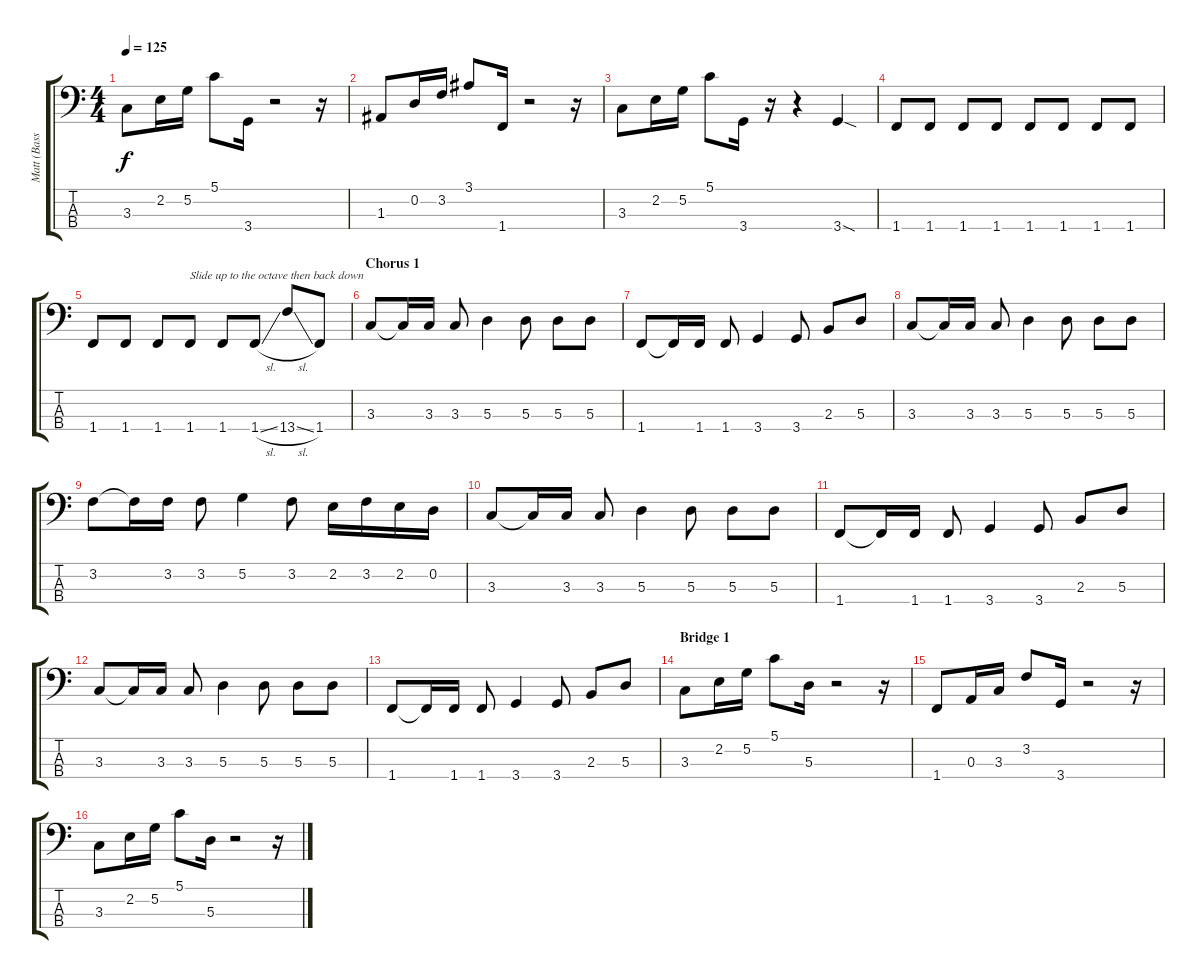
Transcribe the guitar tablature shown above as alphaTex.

\track ("Matt (Bass)" "Matt (Bass") {instrument electricbasspick}
\staff {score tabs}
\tuning (G2 D2 A1 E1) {hide}
\ts (4 4)
\tempo 125
\clef f4
\ks c
3.3.8{dy f} 2.2.16 5.2.16 5.1.8 3.4.16 r.2 r.16 |
1.3.8 0.2.16 3.2.16 3.1.8 1.4.16 r.2 r.16 |
3.3.8 2.2.16 5.2.16 5.1.8 3.4.16 r.16 r.4 3.4{sod}.4 |
1.4.8 1.4.8 1.4.8 1.4.8 1.4.8 1.4.8 1.4.8 1.4.8 |
1.4.8 1.4.8 1.4.8 1.4.8{txt "Slide up to the octave then back down"} 1.4.8 1.4{sl}.8 13.4{sl}.8 1.4.8 |
\section ("" "Chorus 1")
3.3.8 3.3{t}.16 3.3.16 3.3.8 5.3.4 5.3.8 5.3.8 5.3.8 |
1.4.8 1.4{t}.16 1.4.16 1.4.8 3.4.4 3.4.8 2.3.8 5.3.8 |
3.3.8 3.3{t}.16 3.3.16 3.3.8 5.3.4 5.3.8 5.3.8 5.3.8 |
3.2.8 3.2{t}.16 3.2.16 3.2.8 5.2.4 3.2.8 2.2.16 3.2.16 2.2.16 0.2.16 |
3.3.8 3.3{t}.16 3.3.16 3.3.8 5.3.4 5.3.8 5.3.8 5.3.8 |
1.4.8 1.4{t}.16 1.4.16 1.4.8 3.4.4 3.4.8 2.3.8 5.3.8 |
3.3.8 3.3{t}.16 3.3.16 3.3.8 5.3.4 5.3.8 5.3.8 5.3.8 |
1.4.8 1.4{t}.16 1.4.16 1.4.8 3.4.4 3.4.8 2.3.8 5.3.8 |
\section ("" "Bridge 1")
3.3.8 2.2.16 5.2.16 5.1.8 5.3.16 r.2 r.16 |
1.4.8 0.3.16 3.3.16 3.2.8 3.4.16 r.2 r.16 |
3.3.8 2.2.16 5.2.16 5.1.8 5.3.16 r.2 r.16
